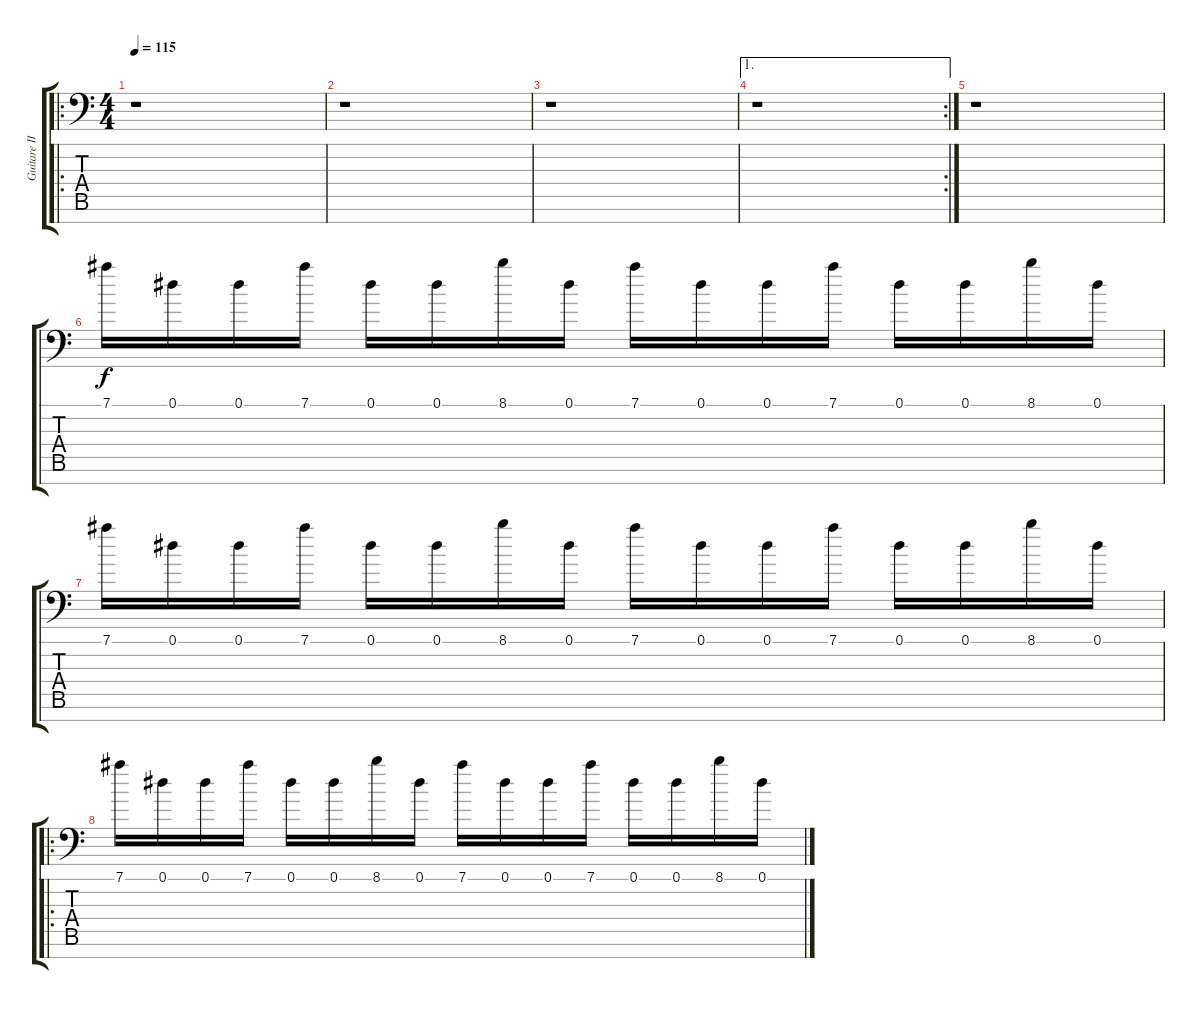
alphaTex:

\track ("Guitare III" "Guitare II") {instrument overdrivenguitar}
\staff {score tabs}
\tuning (Eb4 Bb3 Gb3 Db3 Ab2 Eb2 Bb1) {hide}
\ro
\ts (4 4)
\tempo 115
\clef f4
\ks c
r.1{dy f} |
r.1 |
r.1 |
\ae 1
\rc 2
r.1 |
r.1 |
7.1.16 0.1.16 0.1.16 7.1.16 0.1.16 0.1.16 8.1.16 0.1.16 7.1.16 0.1.16 0.1.16 7.1.16 0.1.16 0.1.16 8.1.16 0.1.16 |
7.1.16 0.1.16 0.1.16 7.1.16 0.1.16 0.1.16 8.1.16 0.1.16 7.1.16 0.1.16 0.1.16 7.1.16 0.1.16 0.1.16 8.1.16 0.1.16 |
\ro
7.1.16 0.1.16 0.1.16 7.1.16 0.1.16 0.1.16 8.1.16 0.1.16 7.1.16 0.1.16 0.1.16 7.1.16 0.1.16 0.1.16 8.1.16 0.1.16
